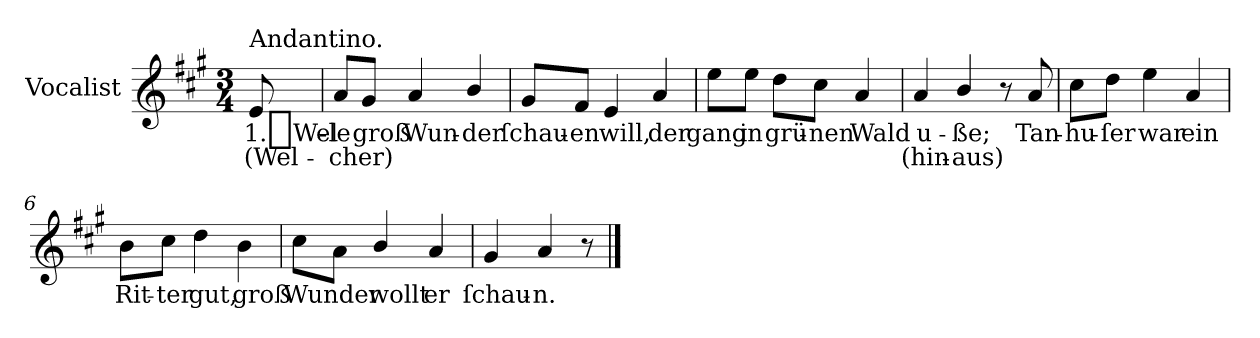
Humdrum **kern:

**kern	**text	**text
*part1	*part1	*part1
*staff1	*staff1	*staff1
*I"Vocalist	*	*
*k[f#c#g#]	*	*
*A:	*	*
*M3/4	*	*
=	=	=
!LO:TX:a:t=Andantino.	!	!
8e	1._Wel-	(Wel-
=1	=1	=1
8aL	-le	-cher)
8g#J	groß	.
4a	Wun-	.
4b/	-der	.
=2	=2	=2
8g#L	ſchau-	.
8f#J	-en	.
4e	will,	.
4a	der	.
=3	=3	=3
8eeL	gang	.
8eeJ	in	.
8ddL	grü-	.
8cc#J	-nen	.
4a	Wald	.
=4	=4	=4
4a	u-	(hin-
4b/	-ße;	-aus)
8r	.	.
8a	Tan-	.
=5	=5	=5
8cc#L	-hu-	.
8ddJ	-ſer	.
4ee	war	.
4a	ein	.
=6	=6	=6
8bL	Rit-	.
8cc#J	-ter	.
4dd	gut,	.
4b	groß	.
=7	=7	=7
8cc#L	Wunder	.
8aJ	.	.
4b/	wollt	.
4a	er	.
=8	=8	=8
4g#	ſchau-	.
4a	-n.	.
8r	.	.
==	==	==
*-	*-	*-
